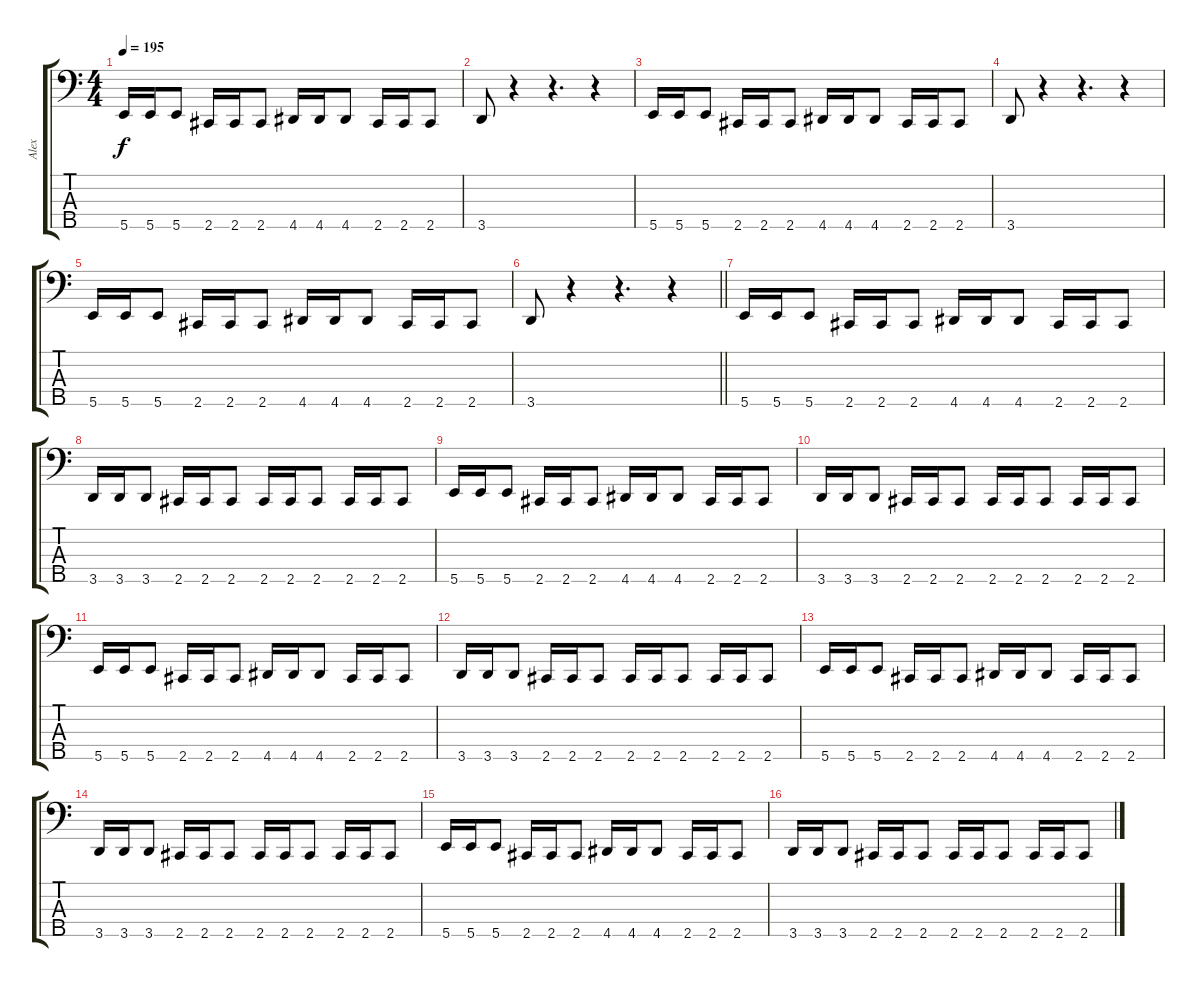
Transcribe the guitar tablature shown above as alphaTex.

\track ("Alex" "Alex") {instrument electricbasspick}
\staff {score tabs}
\tuning (G2 D2 A1 E1 B0) {hide}
\ts (4 4)
\tempo 195
\clef f4
\ks c
5.5.16{dy f} 5.5.16 5.5.8 2.5.16 2.5.16 2.5.8 4.5.16 4.5.16 4.5.8 2.5.16 2.5.16 2.5.8 |
3.5.8 r.4 r.4{d} r.4 |
5.5.16 5.5.16 5.5.8 2.5.16 2.5.16 2.5.8 4.5.16 4.5.16 4.5.8 2.5.16 2.5.16 2.5.8 |
3.5.8 r.4 r.4{d} r.4 |
5.5.16 5.5.16 5.5.8 2.5.16 2.5.16 2.5.8 4.5.16 4.5.16 4.5.8 2.5.16 2.5.16 2.5.8 |
\barLineRight lightlight
3.5.8 r.4 r.4{d} r.4 |
5.5.16 5.5.16 5.5.8 2.5.16 2.5.16 2.5.8 4.5.16 4.5.16 4.5.8 2.5.16 2.5.16 2.5.8 |
3.5.16 3.5.16 3.5.8 2.5.16 2.5.16 2.5.8 2.5.16 2.5.16 2.5.8 2.5.16 2.5.16 2.5.8 |
5.5.16 5.5.16 5.5.8 2.5.16 2.5.16 2.5.8 4.5.16 4.5.16 4.5.8 2.5.16 2.5.16 2.5.8 |
3.5.16 3.5.16 3.5.8 2.5.16 2.5.16 2.5.8 2.5.16 2.5.16 2.5.8 2.5.16 2.5.16 2.5.8 |
5.5.16 5.5.16 5.5.8 2.5.16 2.5.16 2.5.8 4.5.16 4.5.16 4.5.8 2.5.16 2.5.16 2.5.8 |
3.5.16 3.5.16 3.5.8 2.5.16 2.5.16 2.5.8 2.5.16 2.5.16 2.5.8 2.5.16 2.5.16 2.5.8 |
5.5.16 5.5.16 5.5.8 2.5.16 2.5.16 2.5.8 4.5.16 4.5.16 4.5.8 2.5.16 2.5.16 2.5.8 |
3.5.16 3.5.16 3.5.8 2.5.16 2.5.16 2.5.8 2.5.16 2.5.16 2.5.8 2.5.16 2.5.16 2.5.8 |
5.5.16 5.5.16 5.5.8 2.5.16 2.5.16 2.5.8 4.5.16 4.5.16 4.5.8 2.5.16 2.5.16 2.5.8 |
3.5.16 3.5.16 3.5.8 2.5.16 2.5.16 2.5.8 2.5.16 2.5.16 2.5.8 2.5.16 2.5.16 2.5.8
